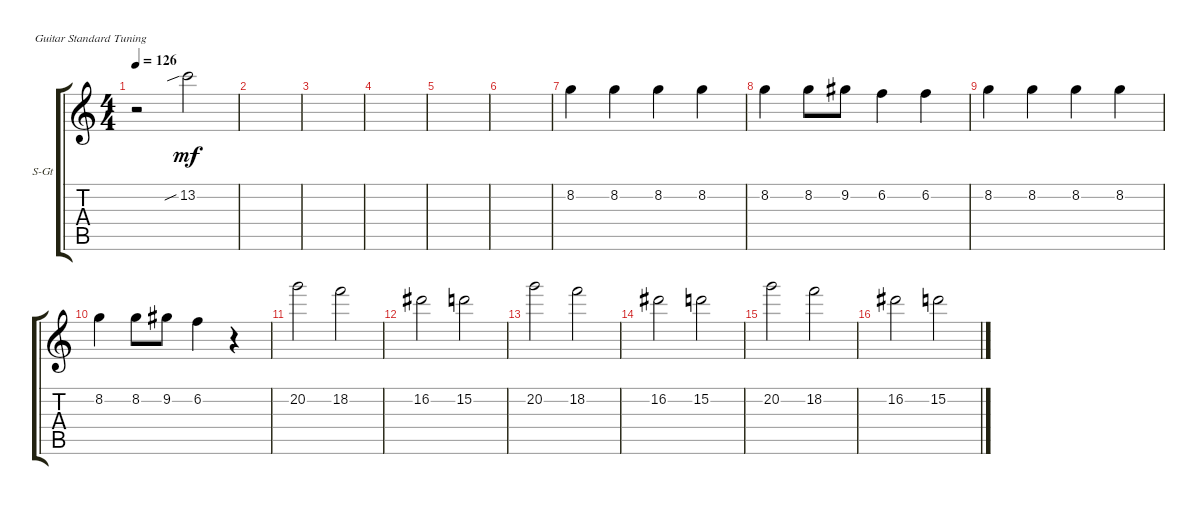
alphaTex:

\defaultSystemsLayout 4
\bracketExtendMode groupsimilarinstruments
\firstSystemTrackNameOrientation horizontal
\otherSystemsTrackNameOrientation horizontal
\track ("Synth" "S-Gt") {instrument acousticguitarsteel}
\staff {score tabs}
\tuning (E4 B3 G3 D3 A2 E2)
\ts (4 4)
\tempo 126
\clef g2
\ks c
r.2{dy mf} 13.2{sib}.2 |
|
|
|
|
|
8.2.4 8.2.4 8.2.4 8.2.4 |
8.2.4 8.2.8 9.2.8 6.2.4 6.2.4 |
8.2.4 8.2.4 8.2.4 8.2.4 |
8.2.4 8.2.8 9.2.8 6.2.4 r.4 |
20.2.2 18.2.2 |
16.2.2 15.2.2 |
20.2.2 18.2.2 |
16.2.2 15.2.2 |
20.2.2 18.2.2 |
16.2.2 15.2.2
